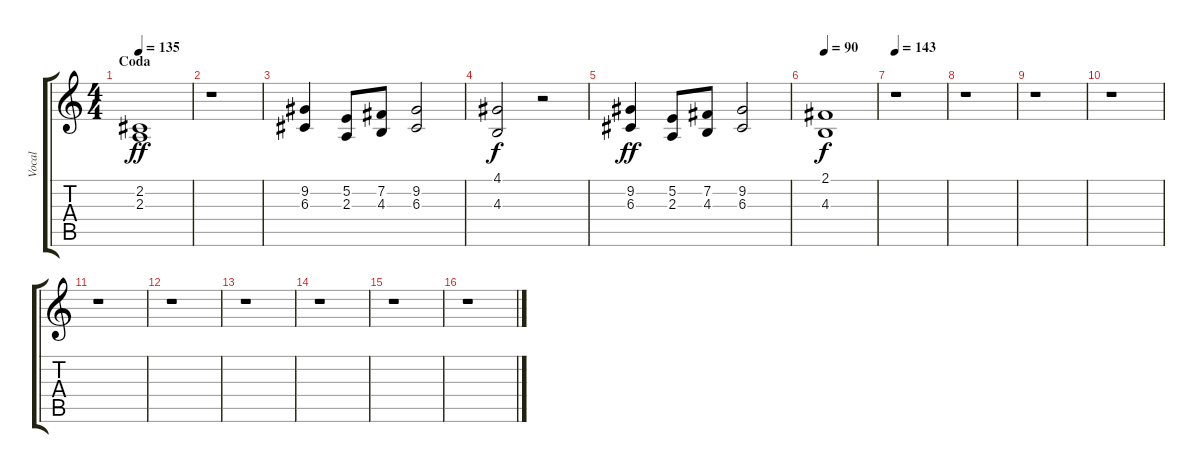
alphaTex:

\track ("Vocal" "Vocal") {instrument altosax}
\staff {score tabs}
\tuning (E4 B3 G3 D3 A2 E2) {hide}
\ts (4 4)
\section ("" "Coda")
\tempo 135
\clef g2
\ks c
(2.2 2.3).1{dy ff} |
r.1 |
(9.2 6.3).4 (5.2 2.3).8 (7.2 4.3).8 (9.2 6.3).2 |
(4.1 4.3).2{dy f} r.2 |
(9.2 6.3).4{dy ff} (5.2 2.3).8 (7.2 4.3).8 (9.2 6.3).2 |
\tempo 90
(2.1 4.3).1{dy f} |
\tempo 143
r.1 |
r.1 |
r.1 |
r.1 |
r.1 |
r.1 |
r.1 |
r.1 |
r.1 |
r.1
